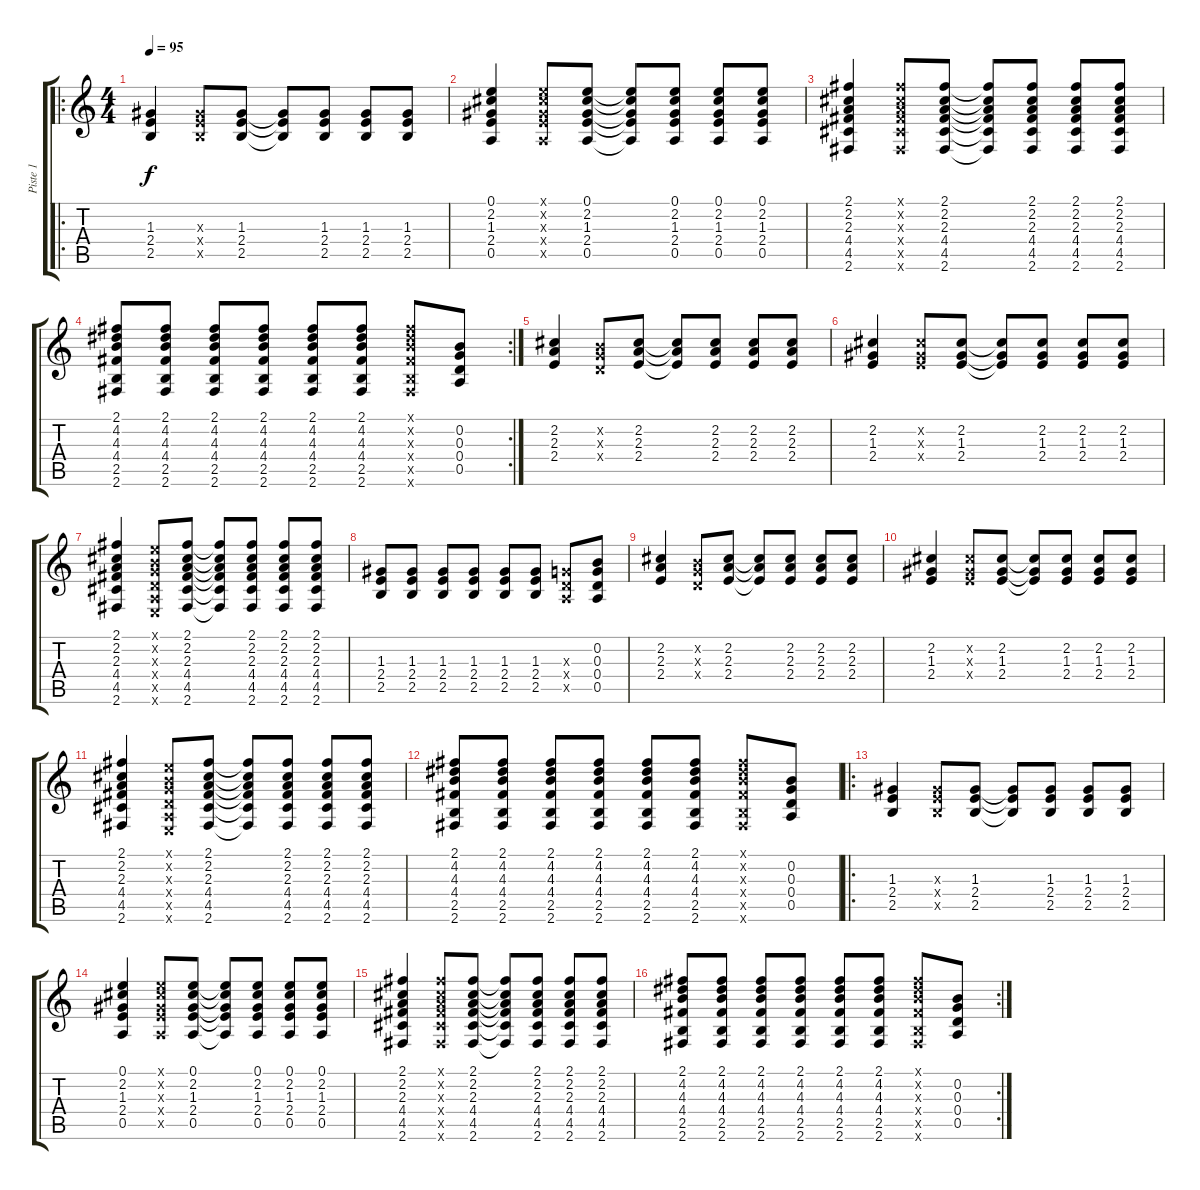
\track ("Piste 1" "Piste 1") {instrument distortionguitar}
\staff {score tabs}
\tuning (E4 B3 G3 D3 A2 E2) {hide}
\ro
\ts (4 4)
\tempo 95
\clef g2
\ks c
(1.3 2.4 2.5).4{dy f instrument distortionguitar} (1.3{x} 2.4{x} 2.5{x}).8 (1.3 2.4 2.5).8 (1.3{t} 2.4{t} 2.5{t}).8 (1.3 2.4 2.5).8 (1.3 2.4 2.5).8 (1.3 2.4 2.5).8 |
(0.1 2.2 1.3 2.4 0.5).4 (0.1{x} 2.2{x} 1.3{x} 2.4{x} 0.5{x}).8 (0.1 2.2 1.3 2.4 0.5).8 (0.1{t} 2.2{t} 1.3{t} 2.4{t} 0.5{t}).8 (0.1 2.2 1.3 2.4 0.5).8 (0.1 2.2 1.3 2.4 0.5).8 (0.1 2.2 1.3 2.4 0.5).8 |
(2.1 2.2 2.3 4.4 4.5 2.6).4 (2.1{x} 2.2{x} 2.3{x} 4.4{x} 4.5{x} 2.6{x}).8 (2.1 2.2 2.3 4.4 4.5 2.6).8 (2.1{t} 2.2{t} 2.3{t} 4.4{t} 4.5{t} 2.6{t}).8 (2.1 2.2 2.3 4.4 4.5 2.6).8 (2.1 2.2 2.3 4.4 4.5 2.6).8 (2.1 2.2 2.3 4.4 4.5 2.6).8 |
\rc 2
(2.1 4.2 4.3 4.4 2.5 2.6).8 (2.1 4.2 4.3 4.4 2.5 2.6).8 (2.1 4.2 4.3 4.4 2.5 2.6).8 (2.1 4.2 4.3 4.4 2.5 2.6).8 (2.1 4.2 4.3 4.4 2.5 2.6).8 (2.1 4.2 4.3 4.4 2.5 2.6).8 (2.1{x} 4.2{x} 4.3{x} 4.4{x} 2.5{x} 2.6{x}).8 (0.2 0.3 0.4 0.5).8 |
(2.2 2.3 2.4).4 (0.2{x} 0.3{x} 0.4{x}).8 (2.2 2.3 2.4).8 (2.2{t} 2.3{t} 2.4{t}).8 (2.2 2.3 2.4).8 (2.2 2.3 2.4).8 (2.2 2.3 2.4).8 |
(2.2 1.3 2.4).4 (2.2{x} 1.3{x} 2.4{x}).8 (2.2 1.3 2.4).8 (2.2{t} 1.3{t} 2.4{t}).8 (2.2 1.3 2.4).8 (2.2 1.3 2.4).8 (2.2 1.3 2.4).8 |
(2.1 2.2 2.3 4.4 4.5 2.6).4 (0.1{x} 0.2{x} 0.3{x} 0.4{x} 0.5{x} 0.6{x}).8 (2.1 2.2 2.3 4.4 4.5 2.6).8 (2.1{t} 2.2{t} 2.3{t} 4.4{t} 4.5{t} 2.6{t}).8 (2.1 2.2 2.3 4.4 4.5 2.6).8 (2.1 2.2 2.3 4.4 4.5 2.6).8 (2.1 2.2 2.3 4.4 4.5 2.6).8 |
(1.3 2.4 2.5).8 (1.3 2.4 2.5).8 (1.3 2.4 2.5).8 (1.3 2.4 2.5).8 (1.3 2.4 2.5).8 (1.3 2.4 2.5).8 (0.3{x} 0.4{x} 0.5{x}).8 (0.2 0.3 0.4 0.5).8 |
(2.2 2.3 2.4).4 (0.2{x} 0.3{x} 0.4{x}).8 (2.2 2.3 2.4).8 (2.2{t} 2.3{t} 2.4{t}).8 (2.2 2.3 2.4).8 (2.2 2.3 2.4).8 (2.2 2.3 2.4).8 |
(2.2 1.3 2.4).4 (2.2{x} 1.3{x} 2.4{x}).8 (2.2 1.3 2.4).8 (2.2{t} 1.3{t} 2.4{t}).8 (2.2 1.3 2.4).8 (2.2 1.3 2.4).8 (2.2 1.3 2.4).8 |
(2.1 2.2 2.3 4.4 4.5 2.6).4 (0.1{x} 0.2{x} 0.3{x} 0.4{x} 0.5{x} 0.6{x}).8 (2.1 2.2 2.3 4.4 4.5 2.6).8 (2.1{t} 2.2{t} 2.3{t} 4.4{t} 4.5{t} 2.6{t}).8 (2.1 2.2 2.3 4.4 4.5 2.6).8 (2.1 2.2 2.3 4.4 4.5 2.6).8 (2.1 2.2 2.3 4.4 4.5 2.6).8 |
(2.1 4.2 4.3 4.4 2.5 2.6).8 (2.1 4.2 4.3 4.4 2.5 2.6).8 (2.1 4.2 4.3 4.4 2.5 2.6).8 (2.1 4.2 4.3 4.4 2.5 2.6).8 (2.1 4.2 4.3 4.4 2.5 2.6).8 (2.1 4.2 4.3 4.4 2.5 2.6).8 (2.1{x} 4.2{x} 4.3{x} 4.4{x} 2.5{x} 2.6{x}).8 (0.2 0.3 0.4 0.5).8 |
\ro
(1.3 2.4 2.5).4 (1.3{x} 2.4{x} 2.5{x}).8 (1.3 2.4 2.5).8 (1.3{t} 2.4{t} 2.5{t}).8 (1.3 2.4 2.5).8 (1.3 2.4 2.5).8 (1.3 2.4 2.5).8 |
(0.1 2.2 1.3 2.4 0.5).4 (0.1{x} 2.2{x} 1.3{x} 2.4{x} 0.5{x}).8 (0.1 2.2 1.3 2.4 0.5).8 (0.1{t} 2.2{t} 1.3{t} 2.4{t} 0.5{t}).8 (0.1 2.2 1.3 2.4 0.5).8 (0.1 2.2 1.3 2.4 0.5).8 (0.1 2.2 1.3 2.4 0.5).8 |
(2.1 2.2 2.3 4.4 4.5 2.6).4 (2.1{x} 2.2{x} 2.3{x} 4.4{x} 4.5{x} 2.6{x}).8 (2.1 2.2 2.3 4.4 4.5 2.6).8 (2.1{t} 2.2{t} 2.3{t} 4.4{t} 4.5{t} 2.6{t}).8 (2.1 2.2 2.3 4.4 4.5 2.6).8 (2.1 2.2 2.3 4.4 4.5 2.6).8 (2.1 2.2 2.3 4.4 4.5 2.6).8 |
\rc 2
(2.1 4.2 4.3 4.4 2.5 2.6).8 (2.1 4.2 4.3 4.4 2.5 2.6).8 (2.1 4.2 4.3 4.4 2.5 2.6).8 (2.1 4.2 4.3 4.4 2.5 2.6).8 (2.1 4.2 4.3 4.4 2.5 2.6).8 (2.1 4.2 4.3 4.4 2.5 2.6).8 (2.1{x} 4.2{x} 4.3{x} 4.4{x} 2.5{x} 2.6{x}).8 (0.2 0.3 0.4 0.5).8
